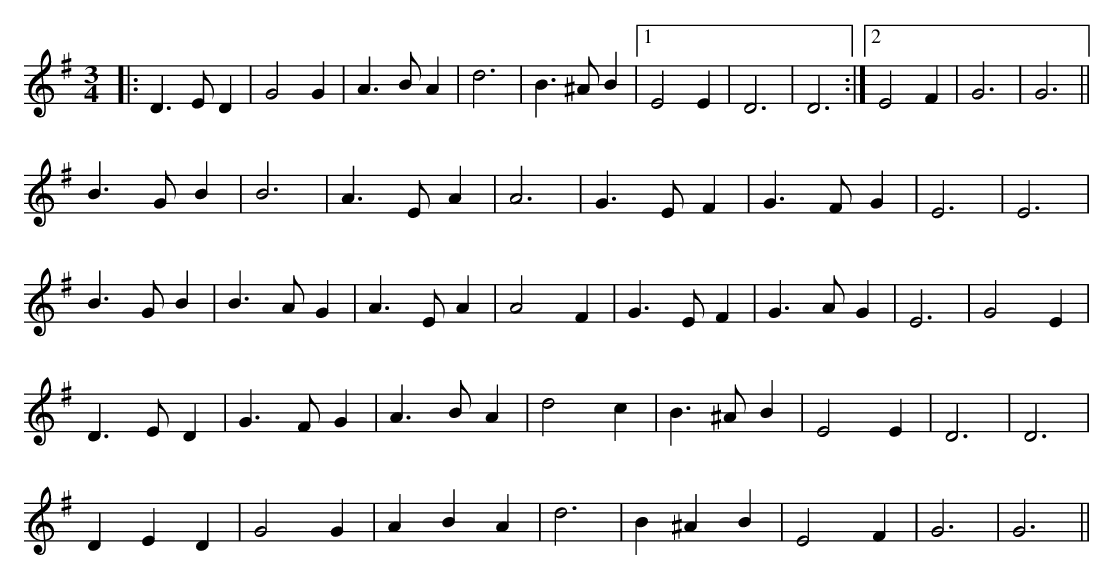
X:1
M:3/4
K:G
|:D3 E D2|G4 G2|A3 B A2|d6|B3 ^A B2|1 E4 E2|D6|D6:|2 E4 F2|G6|G6||
B3 G B2|B6|A3 E A2|A6|G3 E F2|G3 F G2|E6|E6|
B3 G B2|B3 A G2|A3 E A2|A4 F2|G3 E F2|G3 A G2|E6|G4 E2|
D3 E D2|G3 F G2|A3 B A2|d4 c2|B3 ^A B2|E4 E2|D6|D6|
D2 E2 D2|G4 G2|A2 B2 A2|d6|B2 ^A2 B2|E4 F2|G6|G6||
